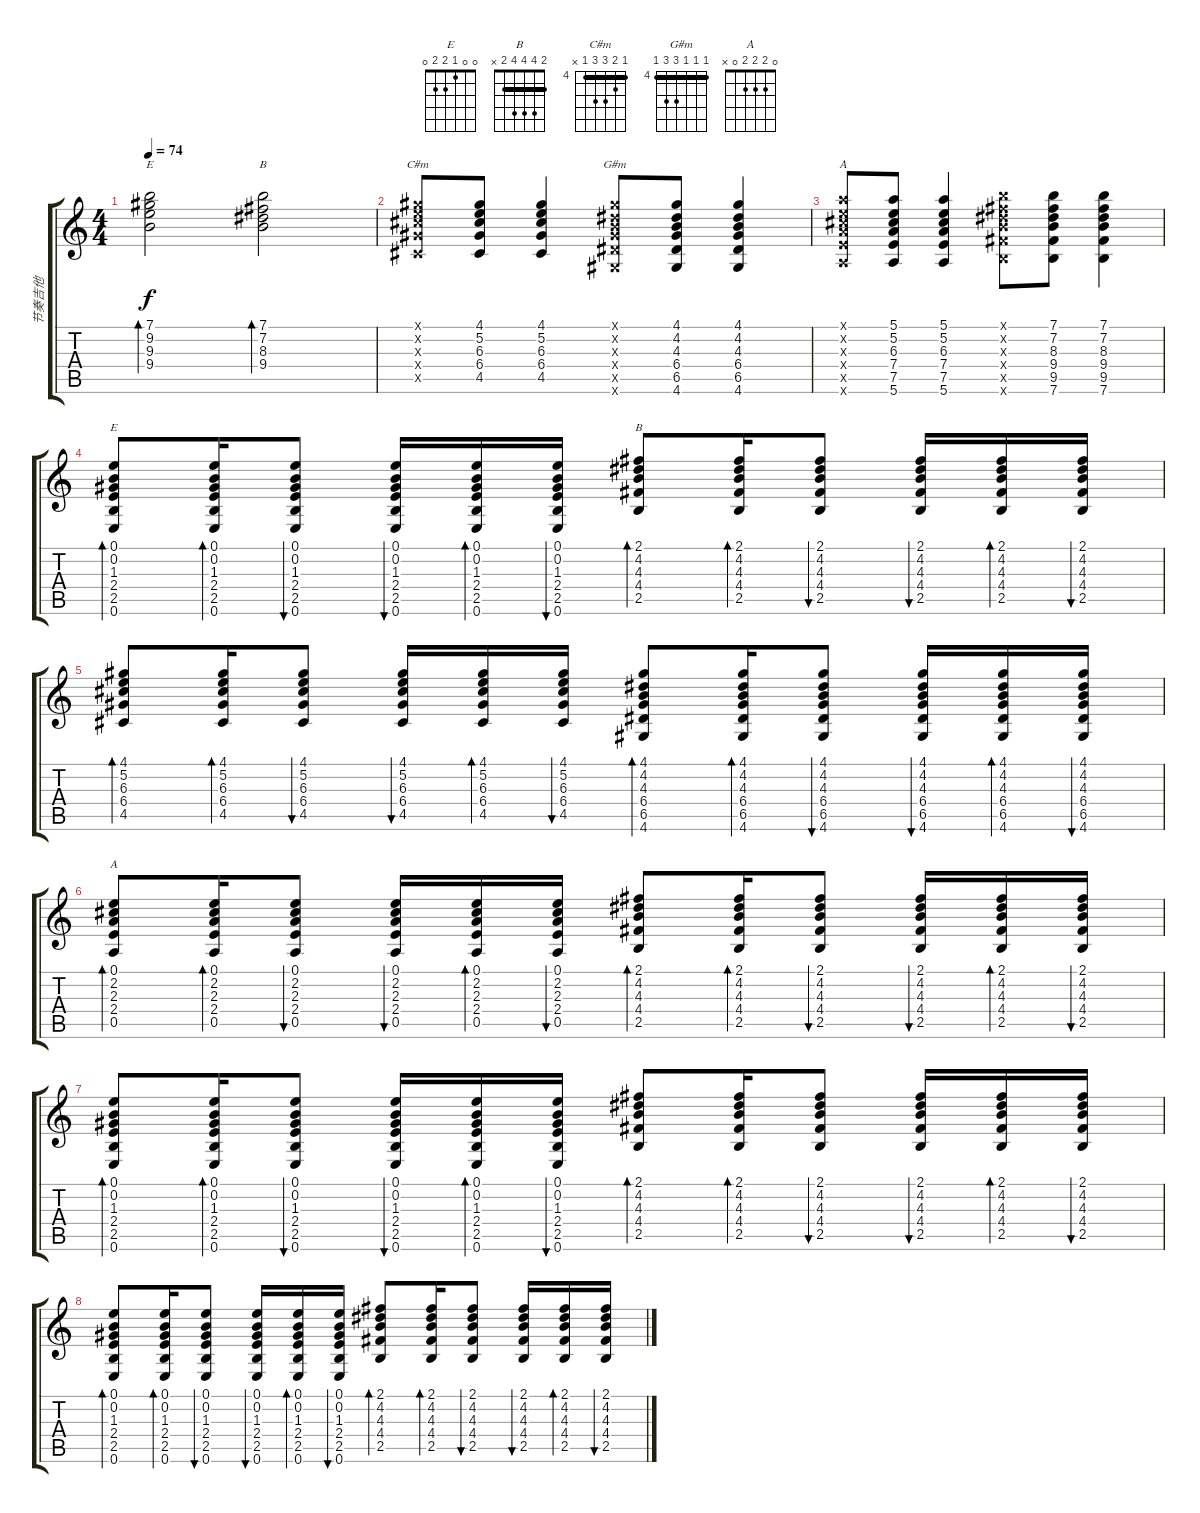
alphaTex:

\track ("节奏吉他" "节奏吉他") {instrument acousticguitarsteel}
\staff {score tabs}
\tuning (E4 B3 G3 D3 A2 E2) {hide}
\chord ("E" 7 9 9 9 7 x) {firstfret 7 barre 7}
\chord ("B" 7 7 8 9 9 7) {firstfret 7 barre 7}
\chord ("C#m" 4 5 6 6 4 x) {firstfret 4 barre 4}
\chord ("G#m" 4 4 4 6 6 4) {firstfret 4 barre 4}
\chord ("A" 5 5 6 7 7 5) {firstfret 5 barre 5}
\chord ("E" 0 0 1 2 2 0)
\chord ("B" 2 4 4 4 2 x) {barre 2}
\chord ("A" 0 2 2 2 0 x)
\ts (4 4)
\tempo 74
\clef g2
\ks c
(7.1 9.2 9.3 9.4).2{bd 240 ch "E" dy f} (7.1 7.2 8.3 9.4).2{bd 240 ch "B"} |
(4.1{x} 5.2{x} 6.3{x} 6.4{x} 4.5{x}).8{ch "C#m"} (4.1 5.2 6.3 6.4 4.5).8 (4.1 5.2 6.3 6.4 4.5).4 (4.1{x} 4.2{x} 4.3{x} 6.4{x} 6.5{x} 4.6{x}).8{ch "G#m"} (4.1 4.2 4.3 6.4 6.5 4.6).8 (4.1 4.2 4.3 6.4 6.5 4.6).4 |
(5.1{x} 5.2{x} 6.3{x} 7.4{x} 7.5{x} 5.6{x}).8{ch "A"} (5.1 5.2 6.3 7.4 7.5 5.6).8 (5.1 5.2 6.3 7.4 7.5 5.6).4 (7.1{x} 7.2{x} 8.3{x} 9.4{x} 9.5{x} 7.6{x}).8 (7.1 7.2 8.3 9.4 9.5 7.6).8 (7.1 7.2 8.3 9.4 9.5 7.6).4 |
(0.1 0.2 1.3 2.4 2.5 0.6).8{bd 60 ch "E"} (0.1 0.2 1.3 2.4 2.5 0.6).16{bd 60} (0.1 0.2 1.3 2.4 2.5 0.6).8{bu 60} (0.1 0.2 1.3 2.4 2.5 0.6).16{bu 60} (0.1 0.2 1.3 2.4 2.5 0.6).16{bd 60} (0.1 0.2 1.3 2.4 2.5 0.6).16{bu 60} (2.1 4.2 4.3 4.4 2.5).8{bd 60 ch "B"} (2.1 4.2 4.3 4.4 2.5).16{bd 60} (2.1 4.2 4.3 4.4 2.5).8{bu 60} (2.1 4.2 4.3 4.4 2.5).16{bu 60} (2.1 4.2 4.3 4.4 2.5).16{bd 60} (2.1 4.2 4.3 4.4 2.5).16{bu 60} |
(4.1 5.2 6.3 6.4 4.5).8{bd 60} (4.1 5.2 6.3 6.4 4.5).16{bd 60} (4.1 5.2 6.3 6.4 4.5).8{bu 60} (4.1 5.2 6.3 6.4 4.5).16{bu 60} (4.1 5.2 6.3 6.4 4.5).16{bd 60} (4.1 5.2 6.3 6.4 4.5).16{bu 60} (4.1 4.2 4.3 6.4 6.5 4.6).8{bd 60} (4.1 4.2 4.3 6.4 6.5 4.6).16{bd 60} (4.1 4.2 4.3 6.4 6.5 4.6).8{bu 60} (4.1 4.2 4.3 6.4 6.5 4.6).16{bu 60} (4.1 4.2 4.3 6.4 6.5 4.6).16{bd 60} (4.1 4.2 4.3 6.4 6.5 4.6).16{bu 60} |
(0.1 2.2 2.3 2.4 0.5).8{bd 60 ch "A"} (0.1 2.2 2.3 2.4 0.5).16{bd 60} (0.1 2.2 2.3 2.4 0.5).8{bu 60} (0.1 2.2 2.3 2.4 0.5).16{bu 60} (0.1 2.2 2.3 2.4 0.5).16{bd 60} (0.1 2.2 2.3 2.4 0.5).16{bu 60} (2.1 4.2 4.3 4.4 2.5).8{bd 60} (2.1 4.2 4.3 4.4 2.5).16{bd 60} (2.1 4.2 4.3 4.4 2.5).8{bu 60} (2.1 4.2 4.3 4.4 2.5).16{bu 60} (2.1 4.2 4.3 4.4 2.5).16{bd 60} (2.1 4.2 4.3 4.4 2.5).16{bu 60} |
(0.1 0.2 1.3 2.4 2.5 0.6).8{bd 60 volume 9} (0.1 0.2 1.3 2.4 2.5 0.6).16{bd 60} (0.1 0.2 1.3 2.4 2.5 0.6).8{bu 60} (0.1 0.2 1.3 2.4 2.5 0.6).16{bu 60} (0.1 0.2 1.3 2.4 2.5 0.6).16{bd 60} (0.1 0.2 1.3 2.4 2.5 0.6).16{bu 60} (2.1 4.2 4.3 4.4 2.5).8{bd 60} (2.1 4.2 4.3 4.4 2.5).16{bd 60} (2.1 4.2 4.3 4.4 2.5).8{bu 60} (2.1 4.2 4.3 4.4 2.5).16{bu 60} (2.1 4.2 4.3 4.4 2.5).16{bd 60} (2.1 4.2 4.3 4.4 2.5).16{bu 60} |
(0.1 0.2 1.3 2.4 2.5 0.6).8{bd 60} (0.1 0.2 1.3 2.4 2.5 0.6).16{bd 60} (0.1 0.2 1.3 2.4 2.5 0.6).8{bu 60} (0.1 0.2 1.3 2.4 2.5 0.6).16{bu 60} (0.1 0.2 1.3 2.4 2.5 0.6).16{bd 60} (0.1 0.2 1.3 2.4 2.5 0.6).16{bu 60} (2.1 4.2 4.3 4.4 2.5).8{bd 60} (2.1 4.2 4.3 4.4 2.5).16{bd 60} (2.1 4.2 4.3 4.4 2.5).8{bu 60} (2.1 4.2 4.3 4.4 2.5).16{bu 60} (2.1 4.2 4.3 4.4 2.5).16{bd 60} (2.1 4.2 4.3 4.4 2.5).16{bu 60}
